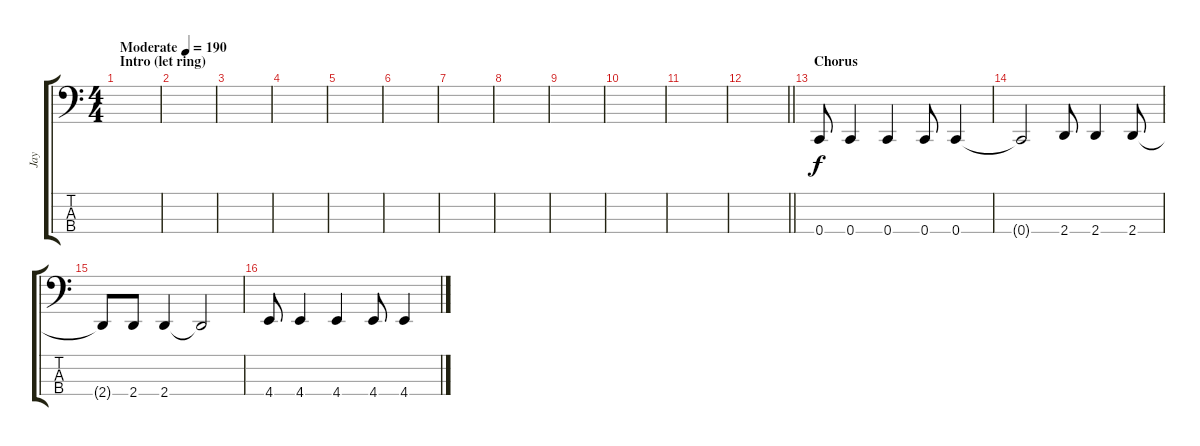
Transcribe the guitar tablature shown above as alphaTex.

\track ("Jay" "Jay") {instrument electricbasspick}
\staff {score tabs}
\tuning (F2 C2 G1 C1) {hide}
\ts (4 4)
\section ("" "Intro (let ring)")
\tempo (190 "Moderate")
\clef f4
\ks c
|
|
|
|
|
|
|
|
|
|
|
\barLineRight lightlight
|
\section ("" "Chorus")
0.4.8 0.4.4 0.4.4 0.4.8 0.4.4 |
0.4{t}.2 2.4.8 2.4.4 2.4.8 |
2.4{t}.8 2.4.8 2.4.4 2.4{t}.2 |
4.4.8 4.4.4 4.4.4 4.4.8 4.4.4
